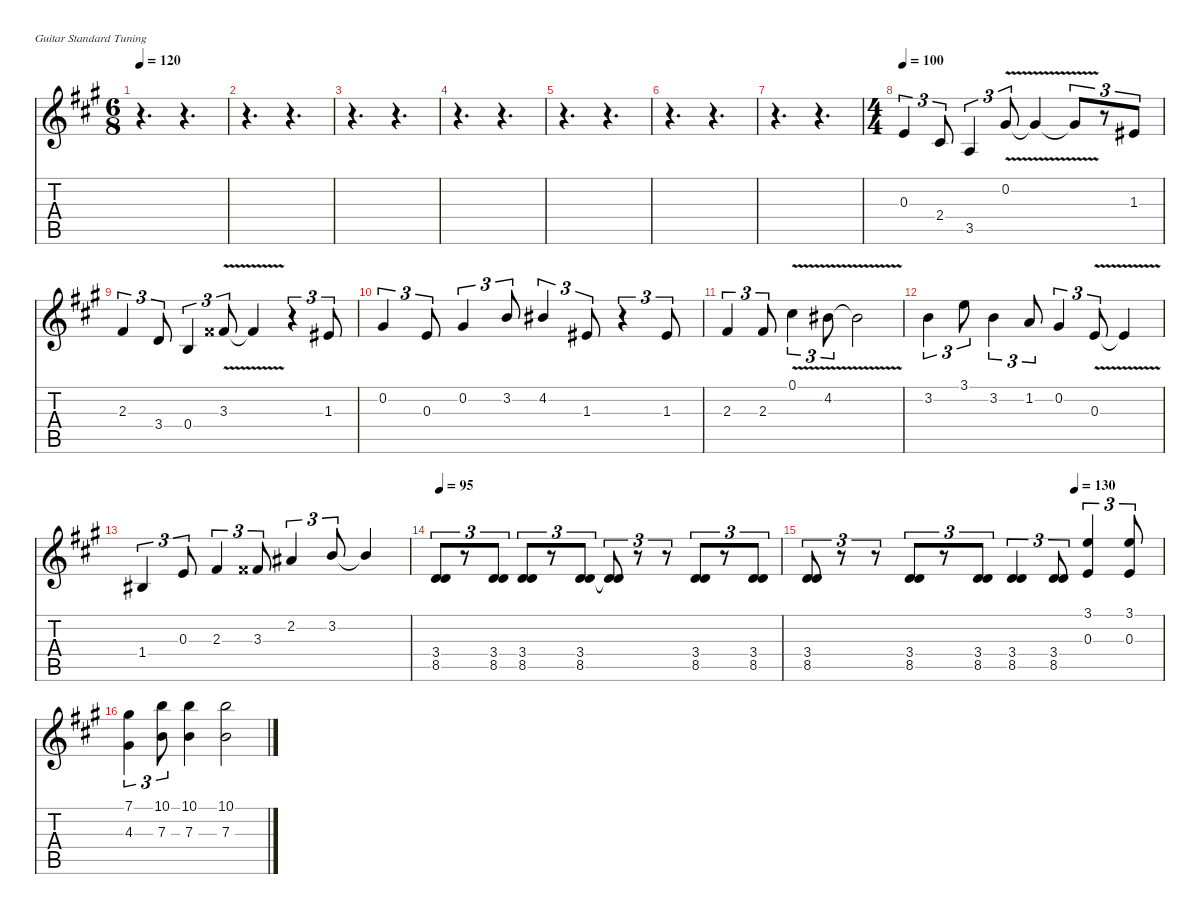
\defaultSystemsLayout 4
\hideDynamics
\bracketExtendMode nobrackets
\singleTrackTrackNamePolicy hidden
\multiTrackTrackNamePolicy hidden
\firstSystemTrackNameMode fullname
\firstSystemTrackNameOrientation horizontal
\otherSystemsTrackNameOrientation horizontal
\track ("Vocals" "sax.") {instrument altosax}
\staff {score tabs}
\tuning (E4 B3 G3 D3 A2 E2)
\displaytranspose 9
\ts (6 8)
\tempo 120
\clef g2
\ks a
r.4{d dy f beam Down} r.4{d beam Down} |
r.4{d beam Down} r.4{d beam Down} |
r.4{d beam Down} r.4{d beam Down} |
r.4{d beam Down} r.4{d beam Down} |
r.4{d beam Down} r.4{d beam Down} |
r.4{d beam Down} r.4{d beam Down} |
r.4{d beam Down} r.4{d beam Down} |
\ts (4 4)
\tempo 100
0.3{acc forcenatural}.4{tu (3 2) beam Up} 2.4{acc #}.8{tu (3 2) beam Up} 3.5{acc forcenatural}.4{tu (3 2) beam Up} 0.2{v acc #}.8{tu (3 2) beam Up} 0.2{v t acc #}.4{beam Up} 0.2{v t acc #}.8{tu (3 2) beam Up} r.8{tu (3 2) beam Up} 1.3{acc #}.8{tu (3 2) beam Up} |
2.3{acc #}.4{tu (3 2) beam Up} 3.4{acc forcenatural}.8{tu (3 2) beam Up} 0.4{acc forcenatural}.4{tu (3 2) beam Up} 3.3{v acc x}.8{tu (3 2) beam Up} 3.3{v t acc x}.4{beam Up} r.4{tu (3 2) beam Up} 1.3{acc #}.8{tu (3 2) beam Up} |
0.2{acc #}.4{tu (3 2) beam Up} 0.3{acc forcenatural}.8{tu (3 2) beam Up} 0.2{acc #}.4{tu (3 2) beam Up} 3.2{acc forcenatural}.8{tu (3 2) beam Up} 4.2{acc #}.4{tu (3 2) beam Up} 1.3{acc #}.8{tu (3 2) beam Up} r.4{tu (3 2) beam Up} 1.3{acc #}.8{tu (3 2) beam Up} |
2.3{acc #}.4{tu (3 2) beam Up} 2.3{acc #}.8{tu (3 2) beam Up} 0.1{v acc #}.4{tu (3 2) beam Down} 4.2{v acc #}.8{tu (3 2) beam Down} 4.2{v t acc #}.2{beam Down} |
3.2{acc forcenatural}.4{tu (3 2) beam Down} 3.1{acc forcenatural}.8{tu (3 2) beam Down} 3.2{acc forcenatural}.4{tu (3 2) beam Down} 1.2{acc forcenatural}.8{tu (3 2) beam Up} 0.2{acc #}.4{tu (3 2) beam Up} 0.3{v acc forcenatural}.8{tu (3 2) beam Up} 0.3{v t acc forcenatural}.4{beam Up} |
1.4{acc #}.4{tu (3 2) beam Up} 0.3{acc forcenatural}.8{tu (3 2) beam Up} 2.3{acc #}.4{tu (3 2) beam Up} 3.3{acc x}.8{tu (3 2) beam Up} 2.2{acc #}.4{tu (3 2) beam Up} 3.2{acc forcenatural}.8{tu (3 2) beam Up} 3.2{t acc forcenatural}.4{beam Up} |
\tempo 95
(3.4{acc forcenatural} 8.5{acc forcenatural}).8{tu (3 2) beam Up} r.8{tu (3 2) beam Up} (3.4{acc forcenatural} 8.5{acc forcenatural}).8{tu (3 2) beam Up} (3.4{acc forcenatural} 8.5{acc forcenatural}).8{tu (3 2) beam Up} r.8{tu (3 2) beam Up} (3.4{acc forcenatural} 8.5{acc forcenatural}).8{tu (3 2) beam Up} (3.4{t acc forcenatural} 8.5{t acc forcenatural}).8{tu (3 2) beam Up} r.8{tu (3 2) beam Up} r.8{tu (3 2) beam Up} (3.4{acc forcenatural} 8.5{acc forcenatural}).8{tu (3 2) beam Up} r.8{tu (3 2) beam Up} (3.4{acc forcenatural} 8.5{acc forcenatural}).8{tu (3 2) beam Up} |
\tempo (130 0.75)
(3.4{acc forcenatural} 8.5{acc forcenatural}).8{tu (3 2) beam Up} r.8{tu (3 2) beam Up} r.8{tu (3 2) beam Up} (3.4{acc forcenatural} 8.5{acc forcenatural}).8{tu (3 2) beam Up} r.8{tu (3 2) beam Up} (3.4{acc forcenatural} 8.5{acc forcenatural}).8{tu (3 2) beam Up} (3.4{acc forcenatural} 8.5{acc forcenatural}).4{tu (3 2) beam Up} (3.4{acc forcenatural} 8.5{acc forcenatural}).8{tu (3 2) beam Up} (3.1{acc forcenatural} 0.3{acc forcenatural}).4{tu (3 2) beam Up} (3.1{acc forcenatural} 0.3{acc forcenatural}).8{tu (3 2) beam Up} |
(7.1{acc #} 4.3{acc #}).4{tu (3 2) beam Down} (10.1{acc forcenatural} 7.3{acc forcenatural}).8{tu (3 2) beam Down} (10.1{acc forcenatural} 7.3{acc forcenatural}).4{beam Down} (10.1{acc forcenatural} 7.3{acc forcenatural}).2{beam Down}
